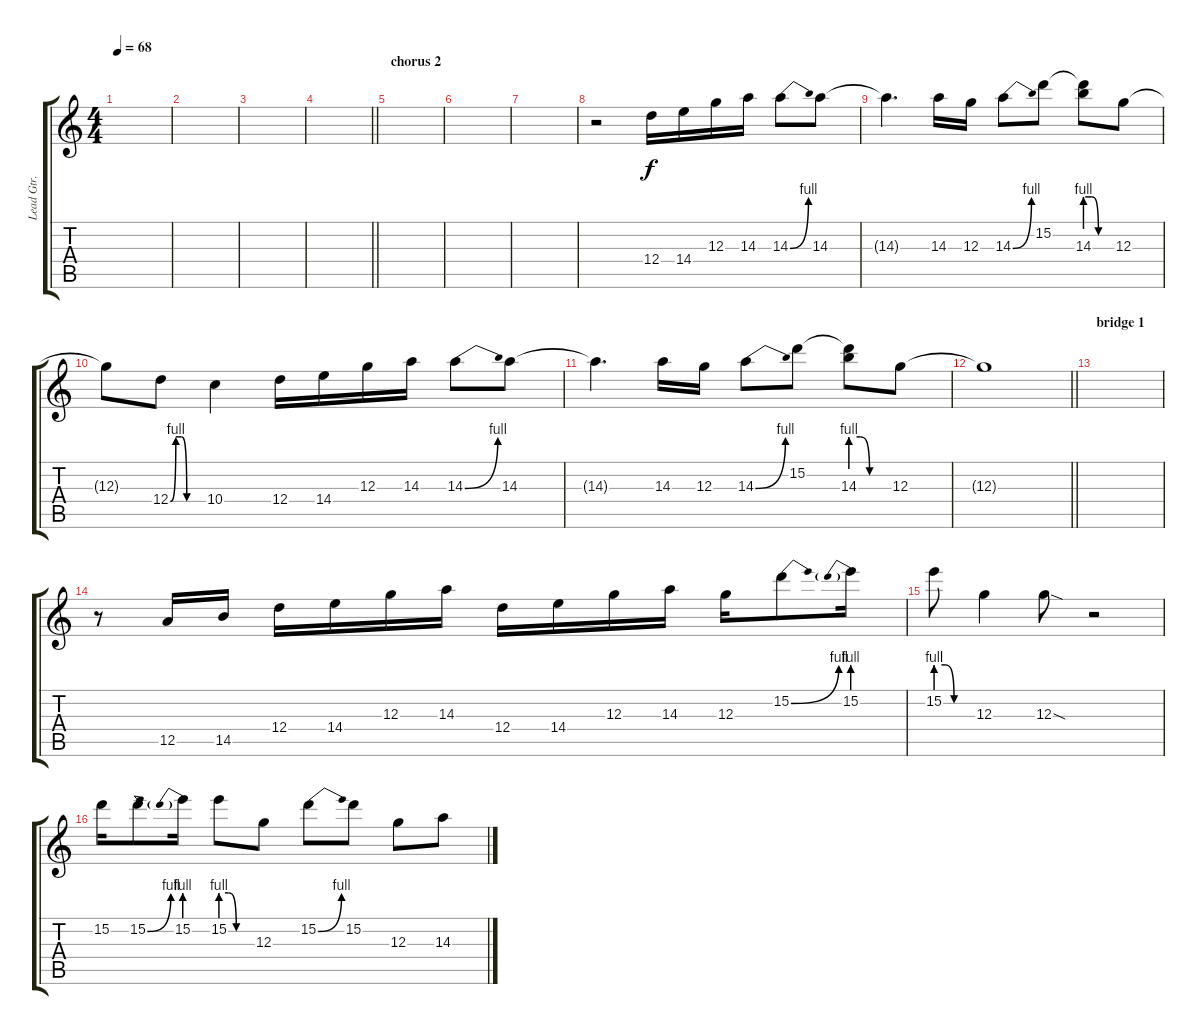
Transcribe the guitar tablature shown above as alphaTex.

\track ("Lead Gtr." "Lead Gtr.") {instrument distortionguitar}
\staff {score tabs}
\tuning (E4 B3 G3 D3 A2 E2) {hide}
\ts (4 4)
\tempo 68
\clef g2
\ks c
|
|
|
\barLineRight lightlight
|
\section ("" "chorus 2")
|
|
|
r.2 12.4.16 14.4.16 12.3.16 14.3.16 14.3{be (bend 0 0 60 4)}.8 14.3.8 |
14.3{t}.4{d} 14.3.16 12.3.16 14.3{be (bend 0 0 60 4)}.8 15.2.8 (15.2{t} 14.3{be (custom 0 4 15 4 30 0 60 0)}).8 12.3.8 |
12.3{t}.8 12.4{be (custom 0 0 10 4 20 4 30 0 60 0)}.8 10.4.4 12.4.16 14.4.16 12.3.16 14.3.16 14.3{be (bend 0 0 60 4)}.8 14.3.8 |
14.3{t}.4{d} 14.3.16 12.3.16 14.3{be (bend 0 0 60 4)}.8 15.2.8 (15.2{t} 14.3{be (custom 0 4 15 4 30 0 60 0)}).8 12.3.8 |
\barLineRight lightlight
12.3{t}.1 |
\section ("" "bridge 1")
|
r.8 12.5.16 14.5.16 12.4.16 14.4.16 12.3.16 14.3.16 12.4.16 14.4.16 12.3.16 14.3.16 12.3.16 15.2{be (bend 0 0 60 4)}.8 15.2{be (prebend 0 4 60 4)}.16 |
15.2{be (custom 0 4 15 4 30 0 60 0)}.8 12.3.4 12.3{sod}.8 r.2 |
15.2.16 15.2{be (bend 0 0 60 4)}.8 15.2{be (prebend 0 4 60 4)}.16 15.2{be (custom 0 4 15 4 30 0 60 0)}.8 12.3.8 15.2{be (bend 0 0 60 4)}.8 15.2.8 12.3.8 14.3.8
